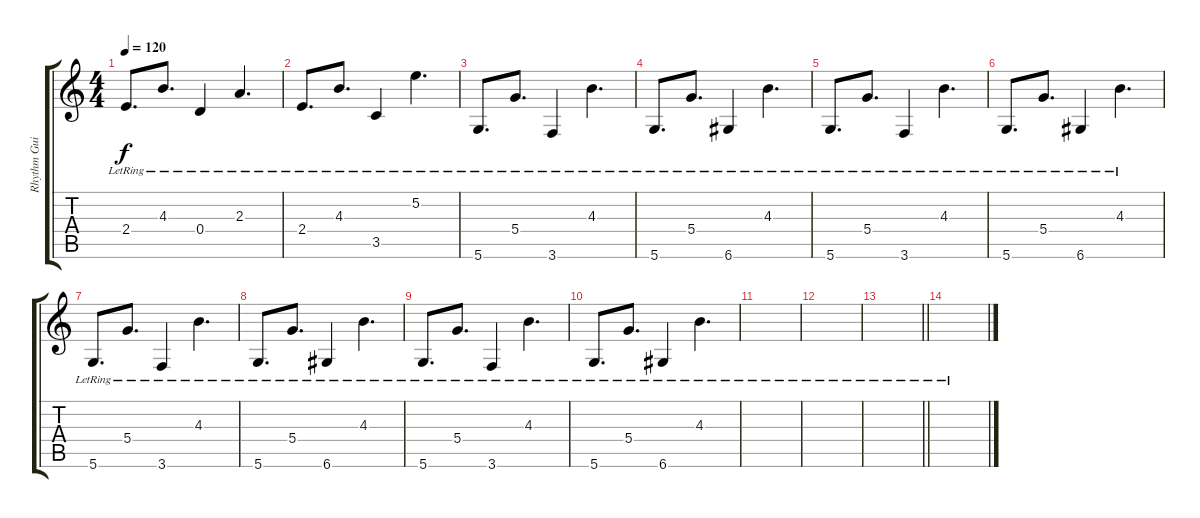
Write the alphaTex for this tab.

\track ("Rhythm Guitar" "Rhythm Gui") {instrument overdrivenguitar}
\staff {score tabs}
\tuning (E4 B3 G3 D3 A2 D2) {hide}
\ts (4 4)
\tempo 120
\clef g2
\ks c
2.4{lr}.8{d dy f} 4.3{lr}.8{d} 0.4{lr}.4 2.3{lr}.4{d} |
2.4{lr}.8{d} 4.3{lr}.8{d} 3.5{lr}.4 5.2{lr}.4{d} |
5.6{lr}.8{d} 5.4{lr}.8{d} 3.6{lr}.4 4.3{lr}.4{d} |
5.6{lr}.8{d} 5.4{lr}.8{d} 6.6{lr}.4 4.3{lr}.4{d} |
5.6{lr}.8{d} 5.4{lr}.8{d} 3.6{lr}.4 4.3{lr}.4{d} |
5.6{lr}.8{d} 5.4{lr}.8{d} 6.6{lr}.4 4.3{lr}.4{d} |
5.6{lr}.8{d} 5.4{lr}.8{d} 3.6{lr}.4 4.3{lr}.4{d} |
5.6{lr}.8{d} 5.4{lr}.8{d} 6.6{lr}.4 4.3{lr}.4{d} |
5.6{lr}.8{d} 5.4{lr}.8{d} 3.6{lr}.4 4.3{lr}.4{d} |
5.6{lr}.8{d} 5.4{lr}.8{d} 6.6{lr}.4 4.3{lr}.4{d} |
|
|
\barLineRight lightlight
|
\section ("" "")
